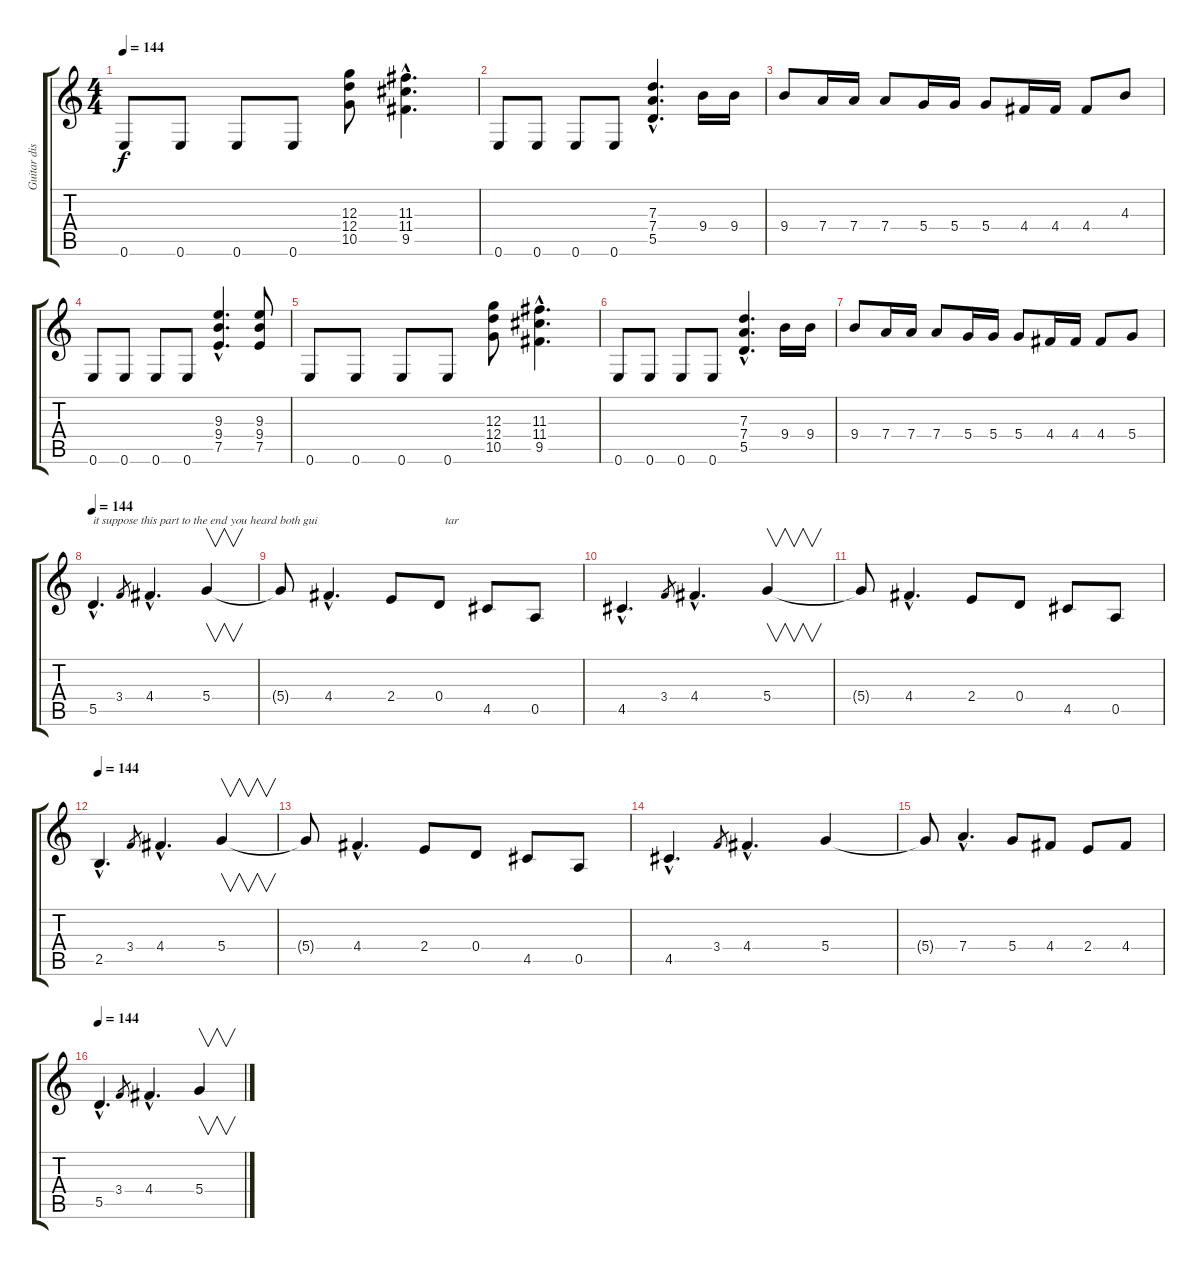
\track ("Guitar distortion 3" "Guitar dis") {instrument distortionguitar}
\staff {score tabs}
\tuning (E4 B3 G3 D3 A2 E2) {hide}
\ts (4 4)
\tempo 144
\clef g2
\ks c
0.6.8{dy f} 0.6.8 0.6.8 0.6.8 (12.3 12.4 10.5).8 (11.3{hac} 11.4{hac} 9.5{hac}).4{d} |
0.6.8 0.6.8 0.6.8 0.6.8 (7.3{hac} 7.4{hac} 5.5{hac}).4{d} 9.4.16 9.4.16 |
9.4.8 7.4.16 7.4.16 7.4.8 5.4.16 5.4.16 5.4.8 4.4.16 4.4.16 4.4.8 4.3.8 |
0.6.8 0.6.8 0.6.8 0.6.8 (9.3{hac} 9.4{hac} 7.5{hac}).4{d} (9.3 9.4 7.5).8 |
0.6.8 0.6.8 0.6.8 0.6.8 (12.3 12.4 10.5).8 (11.3{hac} 11.4{hac} 9.5{hac}).4{d} |
0.6.8 0.6.8 0.6.8 0.6.8 (7.3{hac} 7.4{hac} 5.5{hac}).4{d} 9.4.16 9.4.16 |
9.4.8 7.4.16 7.4.16 7.4.8 5.4.16 5.4.16 5.4.8 4.4.16 4.4.16 4.4.8 5.4.8 |
\tempo 144
5.5{hac}.4{d txt "it suppose this part to the end you heard both gui" balance 8} 3.4.8{gr} 4.4{hac}.4{d} 5.4.4{v} |
5.4{t}.8 4.4{hac}.4{d} 2.4.8 0.4.8{txt "  tar"} 4.5.8 0.5.8 |
4.5{hac}.4{d} 3.4.8{gr} 4.4{hac}.4{d} 5.4.4{v} |
5.4{t}.8 4.4{hac}.4{d} 2.4.8 0.4.8 4.5.8 0.5.8 |
\tempo 144
2.5{hac}.4{d} 3.4.8{gr} 4.4{hac}.4{d} 5.4.4{v} |
5.4{t}.8 4.4{hac}.4{d} 2.4.8 0.4.8 4.5.8 0.5.8 |
4.5{hac}.4{d} 3.4.8{gr} 4.4{hac}.4{d} 5.4.4 |
5.4{t}.8 7.4{hac}.4{d} 5.4.8 4.4.8 2.4.8 4.4.8 |
\tempo 144
5.5{hac}.4{d} 3.4.8{gr} 4.4{hac}.4{d} 5.4.4{v}
